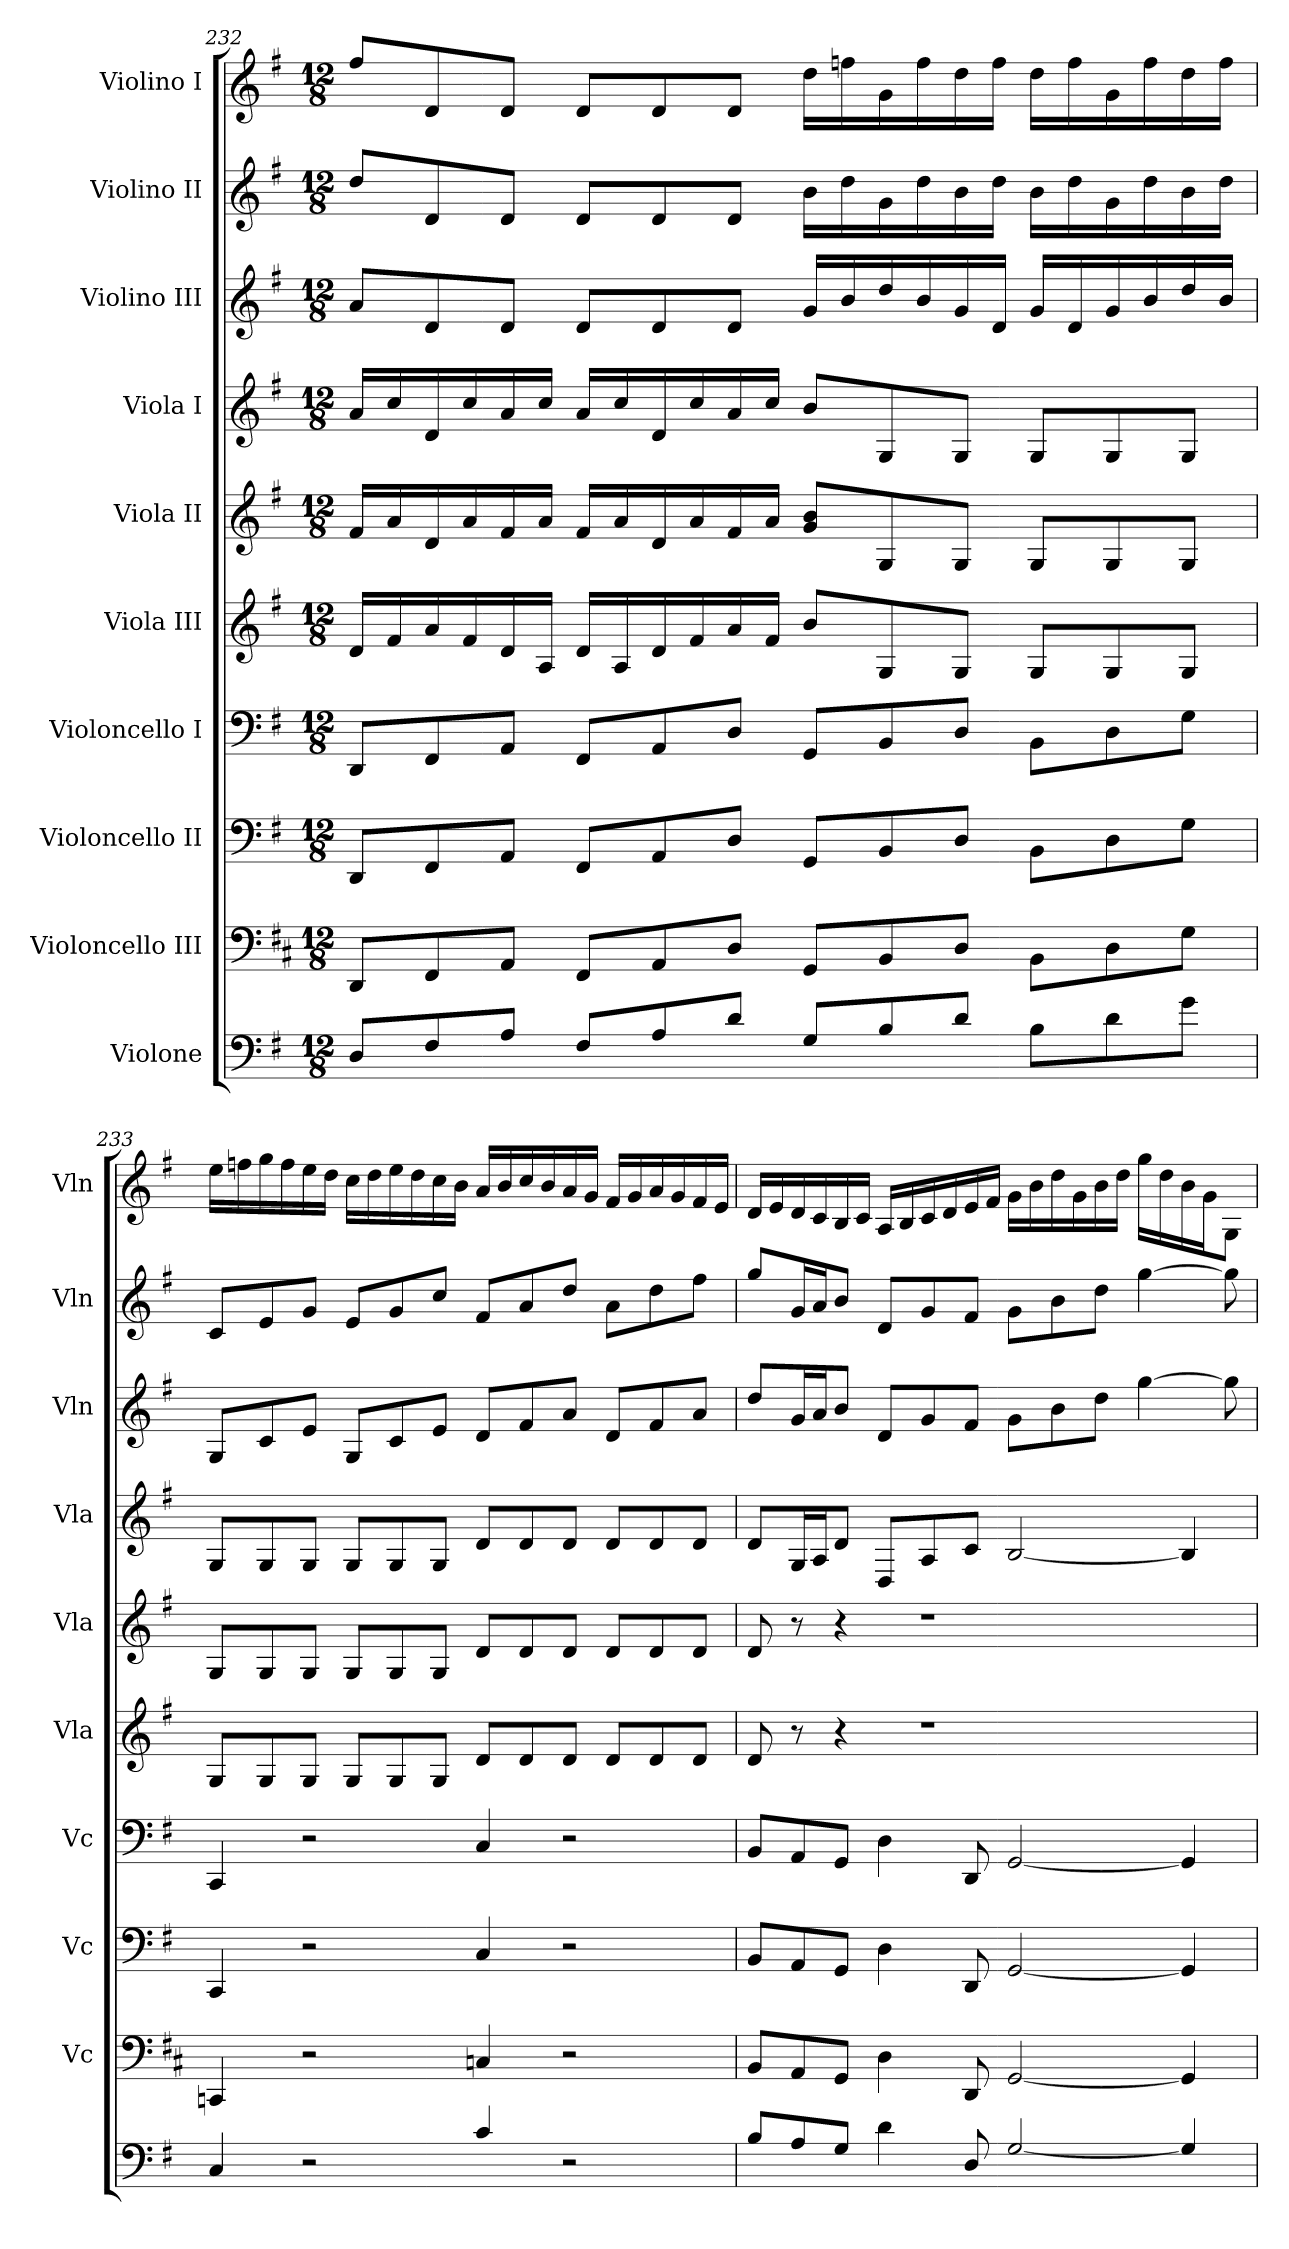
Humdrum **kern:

**kern	**kern	**kern	**kern	**kern	**kern	**kern	**kern	**kern	**kern
*part10	*part9	*part8	*part7	*part6	*part5	*part4	*part3	*part2	*part1
*staff10	*staff9	*staff8	*staff7	*staff6	*staff5	*staff4	*staff3	*staff2	*staff1
*I"Violone	*I"Violoncello III	*I"Violoncello  II	*I"Violoncello   I	*I"Viola       III	*I"Viola        II	*I"Viola         I	*I"Violino     III	*I"Violino      II	*I"Violino       I
*	*I'Vc	*I'Vc	*I'Vc	*I'Vla	*I'Vla	*I'Vla	*I'Vln	*I'Vln	*I'Vln
!!LO:PB:g=z
*clefF4	*clefF4	*clefF4	*clefF4	*clefG2	*clefG2	*clefG2	*clefG2	*clefG2	*clefG2
*ITrd7c12	*	*	*	*	*	*	*	*	*
*k[f#]	*k[f#c#]	*k[f#]	*k[f#]	*k[f#]	*k[f#]	*k[f#]	*k[f#]	*k[f#]	*k[f#]
*G:	*D:	*G:	*G:	*G:	*G:	*G:	*G:	*G:	*G:
*M12/8	*M12/8	*M12/8	*M12/8	*M12/8	*M12/8	*M12/8	*M12/8	*M12/8	*M12/8
=232	=232	=232	=232	=232	=232	=232	=232	=232	=232
8DD/L	8DD/L	8DD/L	8DD/L	16d/LL	16f#/LL	16a/LL	8a/L	8dd/L	8ff#/L
.	.	.	.	16f#/	16a/	16cc/	.	.	.
8FF#/	8FF#/	8FF#/	8FF#/	16a/	16d/	16d/	8d/	8d/	8d/
.	.	.	.	16f#/	16a/	16cc/	.	.	.
8AA/J	8AA/J	8AA/J	8AA/J	16d/	16f#/	16a/	8d/J	8d/J	8d/J
.	.	.	.	16A/JJ	16a/JJ	16cc/JJ	.	.	.
8FF#/L	8FF#/L	8FF#/L	8FF#/L	16d/LL	16f#/LL	16a/LL	8d/L	8d/L	8d/L
.	.	.	.	16A/	16a/	16cc/	.	.	.
8AA/	8AA/	8AA/	8AA/	16d/	16d/	16d/	8d/	8d/	8d/
.	.	.	.	16f#/	16a/	16cc/	.	.	.
8D/J	8D/J	8D/J	8D/J	16a/	16f#/	16a/	8d/J	8d/J	8d/J
.	.	.	.	16f#/JJ	16a/JJ	16cc/JJ	.	.	.
8GG/L	8GG/L	8GG/L	8GG/L	8b/L	8g/ 8b/L	8b/L	16g/LL	16b\LL	16dd\LL
.	.	.	.	.	.	.	16b/	16dd\	16ffn\
8BB/	8BB/	8BB/	8BB/	8G/	8G/	8G/	16dd/	16g\	16g\
.	.	.	.	.	.	.	16b/	16dd\	16ff\
8D/J	8D/J	8D/J	8D/J	8G/J	8G/J	8G/J	16g/	16b\	16dd\
.	.	.	.	.	.	.	16d/JJ	16dd\JJ	16ff\JJ
8BB\L	8BB\L	8BB\L	8BB\L	8G/L	8G/L	8G/L	16g/LL	16b\LL	16dd\LL
.	.	.	.	.	.	.	16d/	16dd\	16ff\
8D\	8D\	8D\	8D\	8G/	8G/	8G/	16g/	16g\	16g\
.	.	.	.	.	.	.	16b/	16dd\	16ff\
8G\J	8G\J	8G\J	8G\J	8G/J	8G/J	8G/J	16dd/	16b\	16dd\
.	.	.	.	.	.	.	16b/JJ	16dd\JJ	16ff\JJ
!!LO:PB:g=z
=233	=233	=233	=233	=233	=233	=233	=233	=233	=233
4CC/	4CCn/	4CC/	4CC/	8G/L	8G/L	8G/L	8G/L	8c/L	16ee\LL
.	.	.	.	.	.	.	.	.	16ffn\
.	.	.	.	8G/	8G/	8G/	8c/	8e/	16gg\
.	.	.	.	.	.	.	.	.	16ff\
2r	2r	2r	2r	8G/J	8G/J	8G/J	8e/J	8g/J	16ee\
.	.	.	.	.	.	.	.	.	16dd\JJ
.	.	.	.	8G/L	8G/L	8G/L	8G/L	8e/L	16cc\LL
.	.	.	.	.	.	.	.	.	16dd\
.	.	.	.	8G/	8G/	8G/	8c/	8g/	16ee\
.	.	.	.	.	.	.	.	.	16dd\
.	.	.	.	8G/J	8G/J	8G/J	8e/J	8cc/J	16cc\
.	.	.	.	.	.	.	.	.	16b\JJ
4C/	4Cn/	4C/	4C/	8d/L	8d/L	8d/L	8d/L	8f#/L	16a/LL
.	.	.	.	.	.	.	.	.	16b/
.	.	.	.	8d/	8d/	8d/	8f#/	8a/	16cc/
.	.	.	.	.	.	.	.	.	16b/
2r	2r	2r	2r	8d/J	8d/J	8d/J	8a/J	8dd/J	16a/
.	.	.	.	.	.	.	.	.	16g/JJ
.	.	.	.	8d/L	8d/L	8d/L	8d/L	8a\L	16f#/LL
.	.	.	.	.	.	.	.	.	16g/
.	.	.	.	8d/	8d/	8d/	8f#/	8dd\	16a/
.	.	.	.	.	.	.	.	.	16g/
.	.	.	.	8d/J	8d/J	8d/J	8a/J	8ff#\J	16f#/
.	.	.	.	.	.	.	.	.	16e/JJ
!!LO:PB:g=z
=234	=234	=234	=234	=234	=234	=234	=234	=234	=234
8BB/L	8BB/L	8BB/L	8BB/L	8d/	8d/	8d/L	8dd/L	8gg/L	16d/LL
.	.	.	.	.	.	.	.	.	16e/
8AA/	8AA/	8AA/	8AA/	8r	8r	16G/L	16g/L	16g/L	16d/
.	.	.	.	.	.	16A/J	16a/J	16a/J	16c/
8GG/J	8GG/J	8GG/J	8GG/J	4r	4r	8d/J	8b/J	8b/J	16B/
.	.	.	.	.	.	.	.	.	16c/JJ
4D\	4D\	4D\	4D\	.	.	8D/L	8d/L	8d/L	16A/LL
.	.	.	.	.	.	.	.	.	16B/
.	.	.	.	1r	1r	8A/	8g/	8g/	16c/
.	.	.	.	.	.	.	.	.	16d/
8DD/	8DD/	8DD/	8DD/	.	.	8c/J	8f#/J	8f#/J	16e/
.	.	.	.	.	.	.	.	.	16f#/JJ
[2GG/	[2GG/	[2GG/	[2GG/	.	.	[2B/	8g\L	8g\L	16g\LL
.	.	.	.	.	.	.	.	.	16b\
.	.	.	.	.	.	.	8b\	8b\	16dd\
.	.	.	.	.	.	.	.	.	16g\
.	.	.	.	.	.	.	8dd\J	8dd\J	16b\
.	.	.	.	.	.	.	.	.	16dd\JJ
.	.	.	.	.	.	.	[4gg\	[4gg\	16gg\LL
.	.	.	.	.	.	.	.	.	16dd\
4GG/]	4GG/]	4GG/]	4GG/]	.	.	4B/]	.	.	16b\
.	.	.	.	.	.	.	.	.	16g\J
.	.	.	.	.	.	.	8gg\]	8gg\]	8G\J
=	=	=	=	=	=	=	=	=	=
*-	*-	*-	*-	*-	*-	*-	*-	*-	*-
